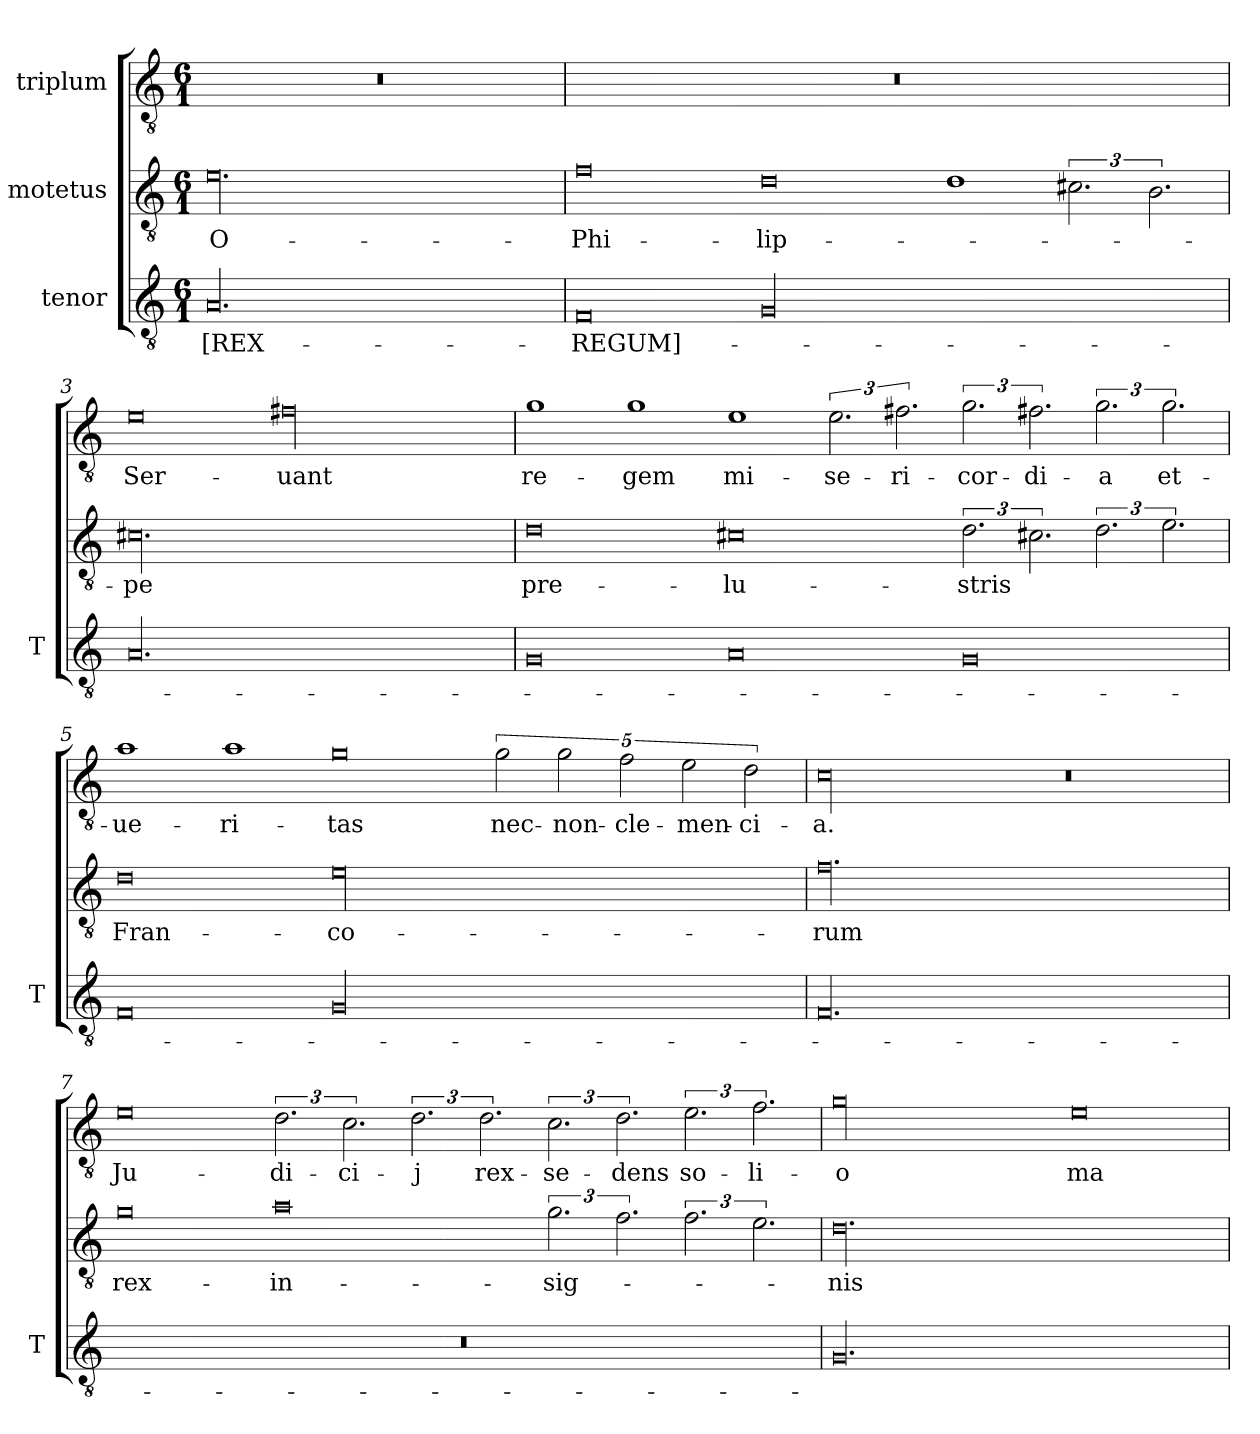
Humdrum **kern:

**kern	**text	**kern	**text	**kern	**text
*part3	*part3	*part2	*part2	*part1	*part1
*staff3	*staff3	*staff2	*staff2	*staff1	*staff1
*I"tenor	*	*I"motetus	*	*I"triplum	*
*I'T	*	*	*	*	*
*clefGv2	*	*clefGv2	*	*clefGv2	*
*k[]	*	*k[]	*	*k[]	*
*C:	*	*C:	*	*C:	*
*M6/1	*	*M6/1	*	*M6/1	*
=1	=1	=1	=1	=1	=1
00.A/	[REX-	00.e\	O-	00.r	.
=2	=2	=2	=2	=2	=2
0F/	REGUM]-	0f\	Phi-	00.r	.
00G/	.	0d\	-lip-	.	.
.	.	1d\	.	.	.
.	.	3.c#X\	.	.	.
.	.	3.B\	.	.	.
=3	=3	=3	=3	=3	=3
00.A/	.	00.c#Xi\	-pe	0e\	Ser-
.	.	.	.	00f#X\	-uant
!!LO:LB:g=z
=4	=4	=4	=4	=4	=4
0G/	.	0d\	pre-	1g\	re-
.	.	.	.	1g\	-gem
0A/	.	0c#Xi\	-lu-	1e\	mi-
.	.	.	.	3.e\	-se-
.	.	.	.	3.f#Xi\	-ri-
0G/	.	3.d\	-stris	3.g\	-cor-
.	.	3.c#Xi\	.	3.f#Xi\	-di-
.	.	3.d\	.	3.g\	-a
.	.	3.e\	.	3.g\	et-
=5	=5	=5	=5	=5	=5
0F/	.	0d\	Fran-	1a\	ue-
.	.	.	.	1a\	-ri-
00G/	.	00e\	-co-	0g\	-tas
.	.	.	.	5%2g\	nec-
.	.	.	.	5%2g\	non-
.	.	.	.	5%2f\	cle-
.	.	.	.	5%2e\	-men-
.	.	.	.	5%2d\	-ci-
=6	=6	=6	=6	=6	=6
00.F/	.	00.f\	-rum	00c\	-a.
.	.	.	.	0r	.
!!LO:LB:g=z
=7	=7	=7	=7	=7	=7
00.r	.	0g\	rex-	0e\	Ju-
.	.	0a\	in-	3.d\	-di-
.	.	.	.	3.c\	-ci-
.	.	.	.	3.d\	-j
.	.	.	.	3.d\	rex-
.	.	3.g\	-sig-	3.c\	se-
.	.	3.f\	.	3.d\	-dens
.	.	3.f\	.	3.e\	so-
.	.	3.e\	.	3.f\	-li-
=8	=8	=8	=8	=8	=8
00.G/	.	00.d\	-nis	00g\	-o
.	.	.	.	0e\	ma-
=	=	=	=	=	=
*-	*-	*-	*-	*-	*-
